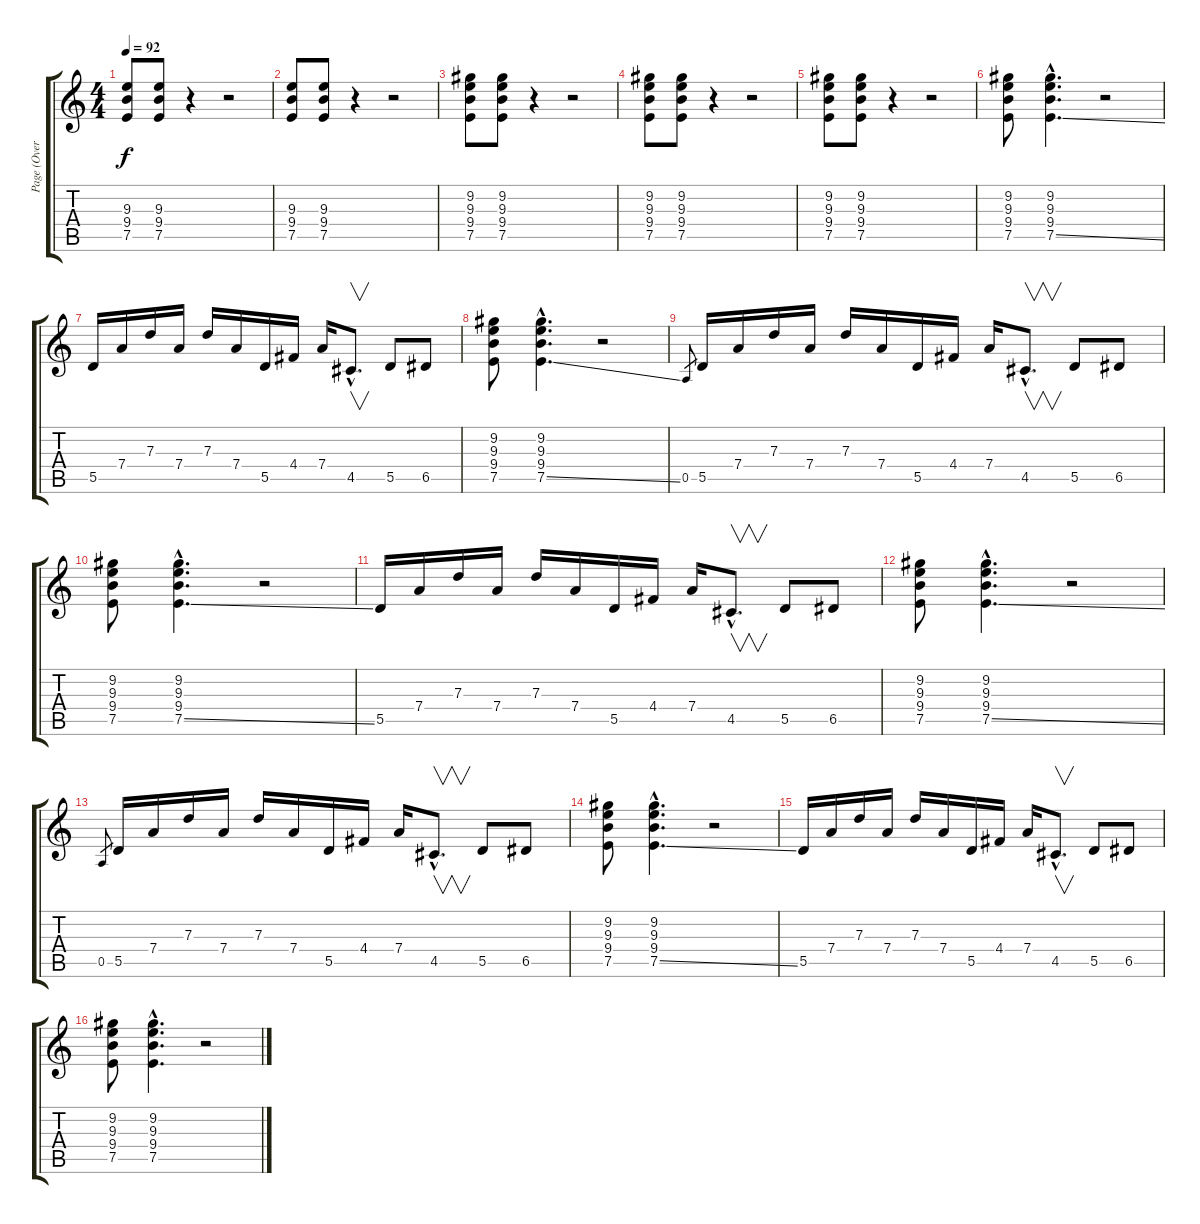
\track ("Page (Overdriven Guitar)" "Page (Over") {instrument overdrivenguitar}
\staff {score tabs}
\tuning (E4 B3 G3 D3 A2 E2) {hide}
\ts (4 4)
\tempo 92
\clef g2
\ks c
(9.3 9.4 7.5).8{dy f instrument overdrivenguitar} (9.3 9.4 7.5).8 r.4 r.2 |
(9.3 9.4 7.5).8 (9.3 9.4 7.5).8 r.4 r.2 |
(9.2 9.3 9.4 7.5).8 (9.2 9.3 9.4 7.5).8 r.4 r.2 |
(9.2 9.3 9.4 7.5).8 (9.2 9.3 9.4 7.5).8 r.4 r.2 |
(9.2 9.3 9.4 7.5).8 (9.2 9.3 9.4 7.5).8 r.4 r.2 |
(9.2 9.3 9.4 7.5).8 (9.2{hac} 9.3{hac} 9.4{hac} 7.5{ss hac}).4{d} r.2 |
5.5.16 7.4.16 7.3.16 7.4.16 7.3.16 7.4.16 5.5.16 4.4.16 7.4.16 4.5{hac}.8{v d} 5.5.8 6.5.8 |
(9.2 9.3 9.4 7.5).8 (9.2{hac} 9.3{hac} 9.4{hac} 7.5{ss hac}).4{d} r.2 |
0.5.8{gr} 5.5.16 7.4.16 7.3.16 7.4.16 7.3.16 7.4.16 5.5.16 4.4.16 7.4.16 4.5{hac}.8{v d} 5.5.8 6.5.8 |
(9.2 9.3 9.4 7.5).8 (9.2{hac} 9.3{hac} 9.4{hac} 7.5{ss hac}).4{d} r.2 |
5.5.16 7.4.16 7.3.16 7.4.16 7.3.16 7.4.16 5.5.16 4.4.16 7.4.16 4.5{hac}.8{v d} 5.5.8 6.5.8 |
(9.2 9.3 9.4 7.5).8 (9.2{hac} 9.3{hac} 9.4{hac} 7.5{ss hac}).4{d} r.2 |
0.5.8{gr} 5.5.16 7.4.16 7.3.16 7.4.16 7.3.16 7.4.16 5.5.16 4.4.16 7.4.16 4.5{hac}.8{v d} 5.5.8 6.5.8 |
(9.2 9.3 9.4 7.5).8 (9.2{hac} 9.3{hac} 9.4{hac} 7.5{ss hac}).4{d} r.2 |
5.5.16 7.4.16 7.3.16 7.4.16 7.3.16 7.4.16 5.5.16 4.4.16 7.4.16 4.5{hac}.8{v d} 5.5.8 6.5.8 |
(9.2 9.3 9.4 7.5).8 (9.2{hac} 9.3{hac} 9.4{hac} 7.5{ss hac}).4{d} r.2
